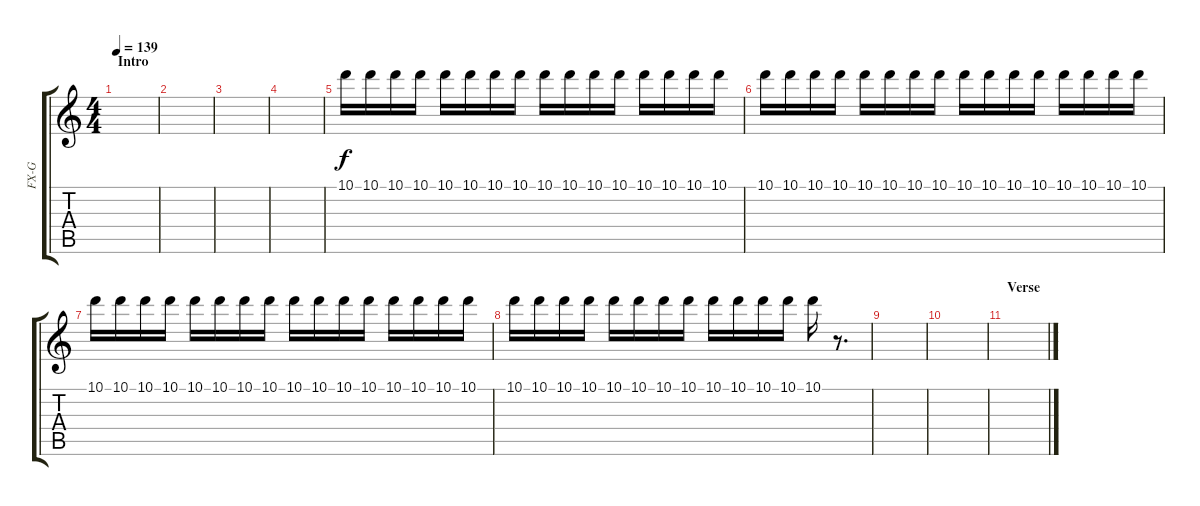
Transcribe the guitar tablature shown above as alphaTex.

\track ("FX-G" "FX-G") {instrument guitarharmonics}
\staff {score tabs}
\tuning (E4 B3 G3 D3 A2 D2) {hide}
\ts (4 4)
\section ("" "Intro")
\tempo 139
\clef g2
\ks c
|
|
|
|
10.1.16{balance 0} 10.1.16{balance 16} 10.1.16{balance 0} 10.1.16{balance 16} 10.1.16{balance 0} 10.1.16{balance 16} 10.1.16{balance 0} 10.1.16{balance 16} 10.1.16{balance 0} 10.1.16{balance 16} 10.1.16{balance 0} 10.1.16{balance 16} 10.1.16{balance 0} 10.1.16{balance 16} 10.1.16{balance 0} 10.1.16{balance 16} |
10.1.16{balance 0} 10.1.16{balance 16} 10.1.16{balance 0} 10.1.16{balance 16} 10.1.16{balance 0} 10.1.16{balance 16} 10.1.16{balance 0} 10.1.16{balance 16} 10.1.16{balance 0} 10.1.16{balance 16} 10.1.16{balance 0} 10.1.16{balance 16} 10.1.16{balance 0} 10.1.16{balance 16} 10.1.16{balance 0} 10.1.16{balance 16} |
10.1.16{balance 0} 10.1.16{balance 16} 10.1.16{balance 0} 10.1.16{balance 16} 10.1.16{balance 0} 10.1.16{balance 16} 10.1.16{balance 0} 10.1.16{balance 16} 10.1.16{balance 0} 10.1.16{balance 16} 10.1.16{balance 0} 10.1.16{balance 16} 10.1.16{balance 0} 10.1.16{balance 16} 10.1.16{balance 0} 10.1.16{balance 16} |
10.1.16{balance 0} 10.1.16{balance 16} 10.1.16{balance 0} 10.1.16{balance 16} 10.1.16{balance 0} 10.1.16{balance 16} 10.1.16{balance 0} 10.1.16{balance 16} 10.1.16{balance 0} 10.1.16{balance 16} 10.1.16{balance 0} 10.1.16{balance 16} 10.1.16{balance 0} r.8{d} |
|
|
\section ("" "Verse")
